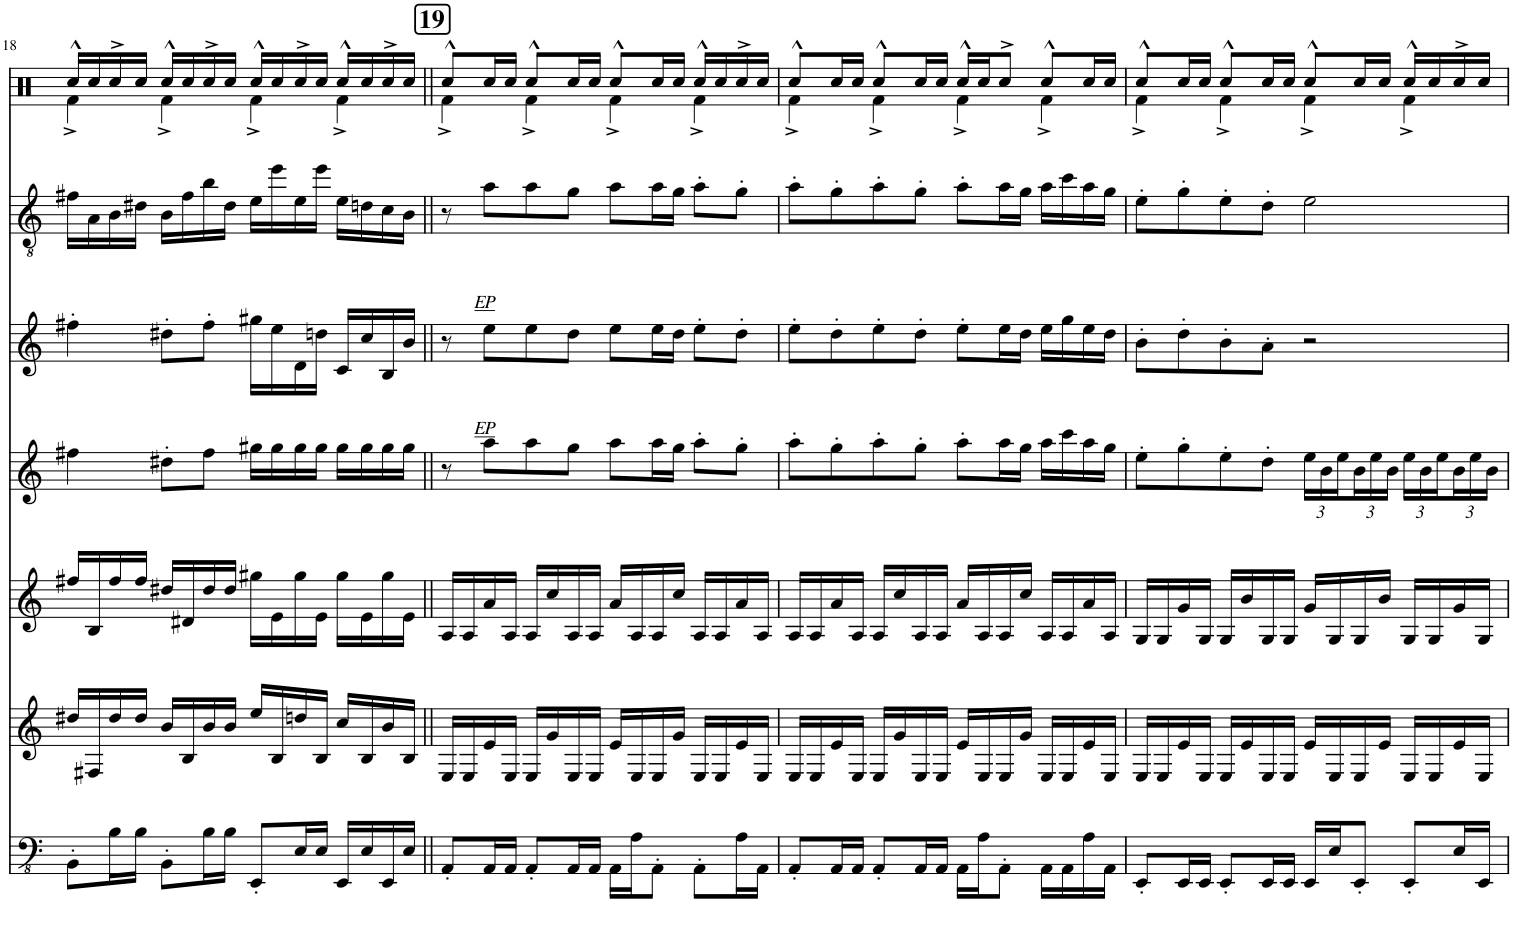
**kern	**kern	**kern	**kern	**kern	**kern	**kern
*part2	*part2	*part2	*part2	*part2	*part2	*part1
*staff7	*staff6	*staff5	*staff4	*staff3	*staff2	*staff1
*I"Bomberman	*	*	*	*	*	*I"Drumset, Snare Drum
!!LO:PB:g=z
*clefG2	*clefG2	*clefG2	*clefG2	*clefG2	*clefGv2	*clefX
*k[]	*k[]	*k[]	*k[]	*k[]	*k[]	*k[]
*M4/4	*M4/4	*M4/4	*M4/4	*M4/4	*M4/4	*M4/4
=18	=18	=18	=18	=18	=18	=18
*	*	*	*	*	*	*^
8BBB'\L	16dd#X/LL	16ff#X/LL	4ff#X\	4ff#X'\	16f#X\LL	16Rcc^^/LL	4Rf^\
.	16F#X/	16B/	.	.	16A\	16Rcc/	.
16BB\L	16dd#/	16ff#/	.	.	16B\	16Rcc^/	.
16BB\JJ	16dd#/JJ	16ff#/JJ	.	.	16d#X\JJ	16Rcc/JJ	.
8BBB'\L	16b/LL	16dd#X/LL	8dd#X'\L	8dd#X'\L	16B\LL	16Rcc^^/LL	4Rf^\
.	16B/	16d#X/	.	.	16f#\	16Rcc/	.
16BB\L	16b/	16dd#/	8ff#\J	8ff#'\J	16b\	16Rcc^/	.
16BB\JJ	16b/JJ	16dd#/JJ	.	.	16d#\JJ	16Rcc/JJ	.
8EEE'/L	16ee/LL	16gg#X\LL	16gg#X\LL	16gg#X\LL	16e\LL	16Rcc^^/LL	4Rf^\
.	16B/	16e\	16gg#\	16ee\	16ee\	16Rcc/	.
16EE/L	16ddn/	16gg#\	16gg#\	16d\	16e\	16Rcc^/	.
16EE/JJ	16B/JJ	16e\JJ	16gg#\JJ	16ddn\JJ	16ee\JJ	16Rcc/JJ	.
16EEE/LL	16cc/LL	16gg#\LL	16gg#\LL	16c/LL	16e\LL	16Rcc^^/LL	4Rf^\
16EE/	16B/	16e\	16gg#\	16cc/	16dn\	16Rcc/	.
16EEE/	16b/	16gg#\	16gg#\	16B/	16c\	16Rcc^/	.
16EE/JJ	16B/JJ	16e\JJ	16gg#\JJ	16b/JJ	16B\JJ	16Rcc/JJ	.
!!LO:REH:place=s1:a:B:cj:fs=14:t=19	!!
=19||	=19||	=19||	=19||	=19||	=19||	=19||	=19||
8AAA'/L	16E/LL	16A/LL	8r	8r	8r	8Rcc^^/L	4Rf^\
.	16E/	16A/	.	.	.	.	.
!	!	!	!	!LO:TX:a:i:t=EP	!	!	!
!	!	!	!LO:TX:a:i:t=EP	!	!	!	!
16AAA/L	16e/	16a/	8aa\L	8ee\L	8a\L	16Rcc/L	.
16AAA/JJ	16E/JJ	16A/JJ	.	.	.	16Rcc/JJ	.
8AAA'/L	16E/LL	16A/LL	8aa\	8ee\	8a\	8Rcc^^/L	4Rf^\
.	16g/	16cc/	.	.	.	.	.
16AAA/L	16E/	16A/	8gg\J	8dd\J	8g\J	16Rcc/L	.
16AAA/JJ	16E/JJ	16A/JJ	.	.	.	16Rcc/JJ	.
16AAA\LL	16e/LL	16a/LL	8aa\L	8ee\L	8a\L	8Rcc^^/L	4Rf^\
16AA\J	16E/	16A/	.	.	.	.	.
8AAA'\J	16E/	16A/	16aa\L	16ee\L	16a\L	16Rcc/L	.
.	16g/JJ	16cc/JJ	16gg\JJ	16dd\JJ	16g\JJ	16Rcc/JJ	.
8AAA'\L	16E/LL	16A/LL	8aa'\L	8ee'\L	8a'\L	16Rcc^^/LL	4Rf^\
.	16E/	16A/	.	.	.	16Rcc/	.
16AA\L	16e/	16a/	8gg'\J	8dd'\J	8g'\J	16Rcc^/	.
16AAA\JJ	16E/JJ	16A/JJ	.	.	.	16Rcc/JJ	.
=20	=20	=20	=20	=20	=20	=20	=20
8AAA'/L	16E/LL	16A/LL	8aa'\L	8ee'\L	8a'\L	8Rcc^^/L	4Rf^\
.	16E/	16A/	.	.	.	.	.
16AAA/L	16e/	16a/	8gg'\	8dd'\	8g'\	16Rcc/L	.
16AAA/JJ	16E/JJ	16A/JJ	.	.	.	16Rcc/JJ	.
8AAA'/L	16E/LL	16A/LL	8aa'\	8ee'\	8a'\	8Rcc^^/L	4Rf^\
.	16g/	16cc/	.	.	.	.	.
16AAA/L	16E/	16A/	8gg'\J	8dd'\J	8g'\J	16Rcc/L	.
16AAA/JJ	16E/JJ	16A/JJ	.	.	.	16Rcc/JJ	.
16AAA\LL	16e/LL	16a/LL	8aa'\L	8ee'\L	8a'\L	16Rcc^^/LL	4Rf^\
16AA\J	16E/	16A/	.	.	.	16Rcc/J	.
8AAA'\J	16E/	16A/	16aa\L	16ee\L	16a\L	8Rcc^/J	.
.	16g/JJ	16cc/JJ	16gg\JJ	16dd\JJ	16g\JJ	.	.
16AAA\LL	16E/LL	16A/LL	16aa\LL	16ee\LL	16a\LL	8Rcc^^/L	4Rf^\
16AAA\	16E/	16A/	16ccc\	16gg\	16cc\	.	.
16AA\	16e/	16a/	16aa\	16ee\	16a\	16Rcc/L	.
16AAA\JJ	16E/JJ	16A/JJ	16gg\JJ	16dd\JJ	16g\JJ	16Rcc/JJ	.
=21	=21	=21	=21	=21	=21	=21	=21
8EEE'/L	16E/LL	16G/LL	8ee'\L	8b'\L	8e'\L	8Rcc^^/L	4Rf^\
.	16E/	16G/	.	.	.	.	.
16EEE/L	16e/	16g/	8gg'\	8dd'\	8g'\	16Rcc/L	.
16EEE/JJ	16E/JJ	16G/JJ	.	.	.	16Rcc/JJ	.
8EEE'/L	16E/LL	16G/LL	8ee'\	8b'\	8e'\	8Rcc^^/L	4Rf^\
.	16e/	16b/	.	.	.	.	.
16EEE/L	16E/	16G/	8dd'\J	8a'\J	8d'\J	16Rcc/L	.
16EEE/JJ	16E/JJ	16G/JJ	.	.	.	16Rcc/JJ	.
*	*	*	*Xbrackettup	*	*	*	*
16EEE/LL	16e/LL	16g/LL	24ee\LL	2r	2e\	8Rcc^^/L	4Rf^\
.	.	.	24b\	.	.	.	.
16EE/J	16E/	16G/	.	.	.	.	.
.	.	.	24ee\	.	.	.	.
8EEE'/J	16E/	16G/	24b\	.	.	16Rcc/L	.
.	.	.	24ee\	.	.	.	.
.	16e/JJ	16b/JJ	.	.	.	16Rcc/JJ	.
.	.	.	24b\JJ	.	.	.	.
8EEE'/L	16E/LL	16G/LL	24ee\LL	.	.	16Rcc^^/LL	4Rf^\
.	.	.	24b\	.	.	.	.
.	16E/	16G/	.	.	.	16Rcc/	.
.	.	.	24ee\	.	.	.	.
16EE/L	16e/	16g/	24b\	.	.	16Rcc^/	.
.	.	.	24ee\	.	.	.	.
16EEE/JJ	16E/JJ	16G/JJ	.	.	.	16Rcc/JJ	.
.	.	.	24b\JJ	.	.	.	.
*	*	*	*	*	*	*v	*v
=	=	=	=	=	=	=
*-	*-	*-	*-	*-	*-	*-
